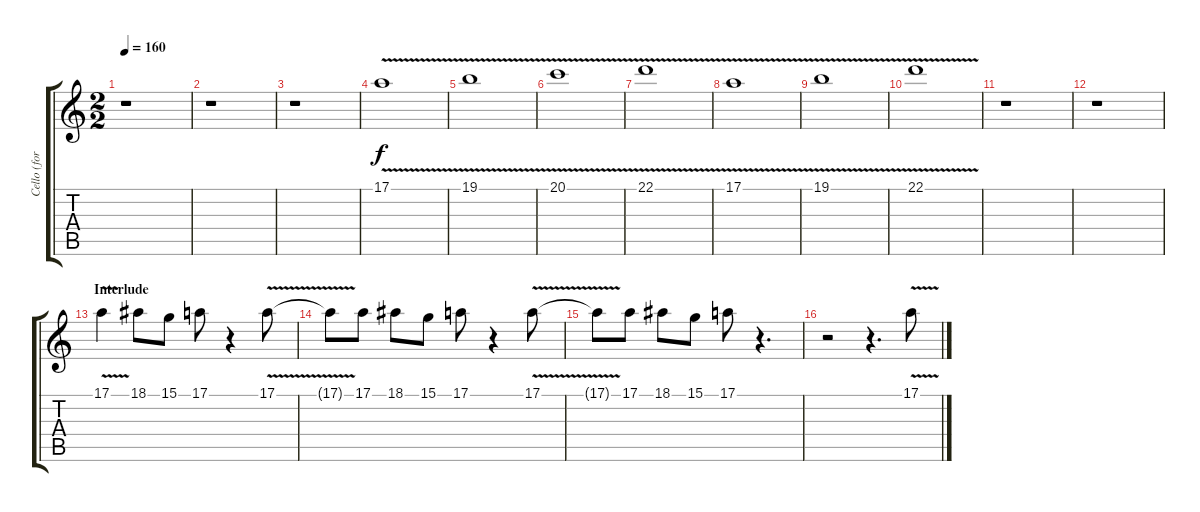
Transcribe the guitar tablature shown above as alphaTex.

\track ("Cello (for Guitar)" "Cello (for") {instrument cello}
\staff {score tabs}
\tuning (E4 B3 G3 D3 A2 E2) {hide}
\ts (2 2)
\tempo 160
\clef g2
\ks c
r.1{dy f} |
r.1 |
r.1 |
17.1{v}.1 |
19.1{v}.1 |
20.1{v}.1 |
22.1{v}.1 |
17.1{v}.1 |
19.1{v}.1 |
22.1{v}.1 |
r.1 |
r.1 |
\section ("" "Interlude")
17.1{v}.4 18.1.8 15.1.8 17.1.8 r.4 17.1{v}.8 |
17.1{t}.8 17.1.8 18.1.8 15.1.8 17.1.8 r.4 17.1{v}.8 |
17.1{t}.8 17.1.8 18.1.8 15.1.8 17.1.8 r.4{d} |
r.2 r.4{d} 17.1{v}.8
